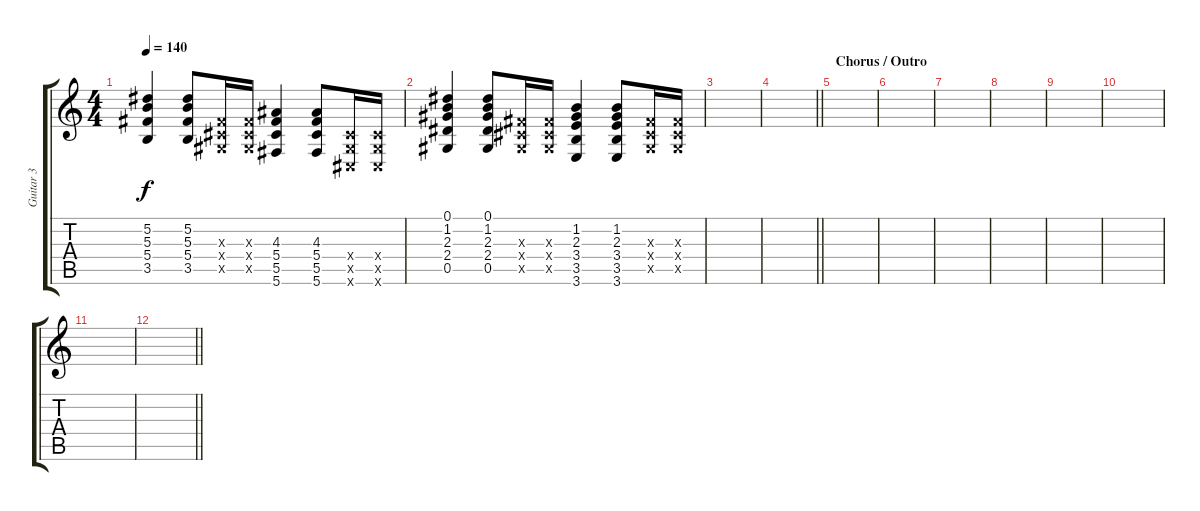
\track ("Guitar 3" "Guitar 3") {instrument electricguitarclean}
\staff {score tabs}
\tuning (Eb4 Bb3 Gb3 Db3 Ab2 Db2) {hide}
\ts (4 4)
\tempo 140
\clef g2
\ks c
(5.2 5.3 5.4 3.5).4{dy f} (5.2 5.3 5.4 3.5).8 (0.3{x} 0.4{x} 0.5{x}).16 (0.3{x} 0.4{x} 0.5{x}).16 (4.3 5.4 5.5 5.6).4 (4.3 5.4 5.5 5.6).8 (0.4{x} 0.5{x} 0.6{x}).16 (0.4{x} 0.5{x} 0.6{x}).16 |
(0.1 1.2 2.3 2.4 0.5).4 (0.1 1.2 2.3 2.4 0.5).8 (0.3{x} 0.4{x} 0.5{x}).16 (0.3{x} 0.4{x} 0.5{x}).16 (1.2 2.3 3.4 3.5 3.6).4 (1.2 2.3 3.4 3.5 3.6).8 (0.3{x} 0.4{x} 0.5{x}).16 (0.3{x} 0.4{x} 0.5{x}).16 |
|
\barLineRight lightlight
|
\section ("" "Chorus / Outro")
|
|
|
|
|
|
|
\barLineRight lightlight
